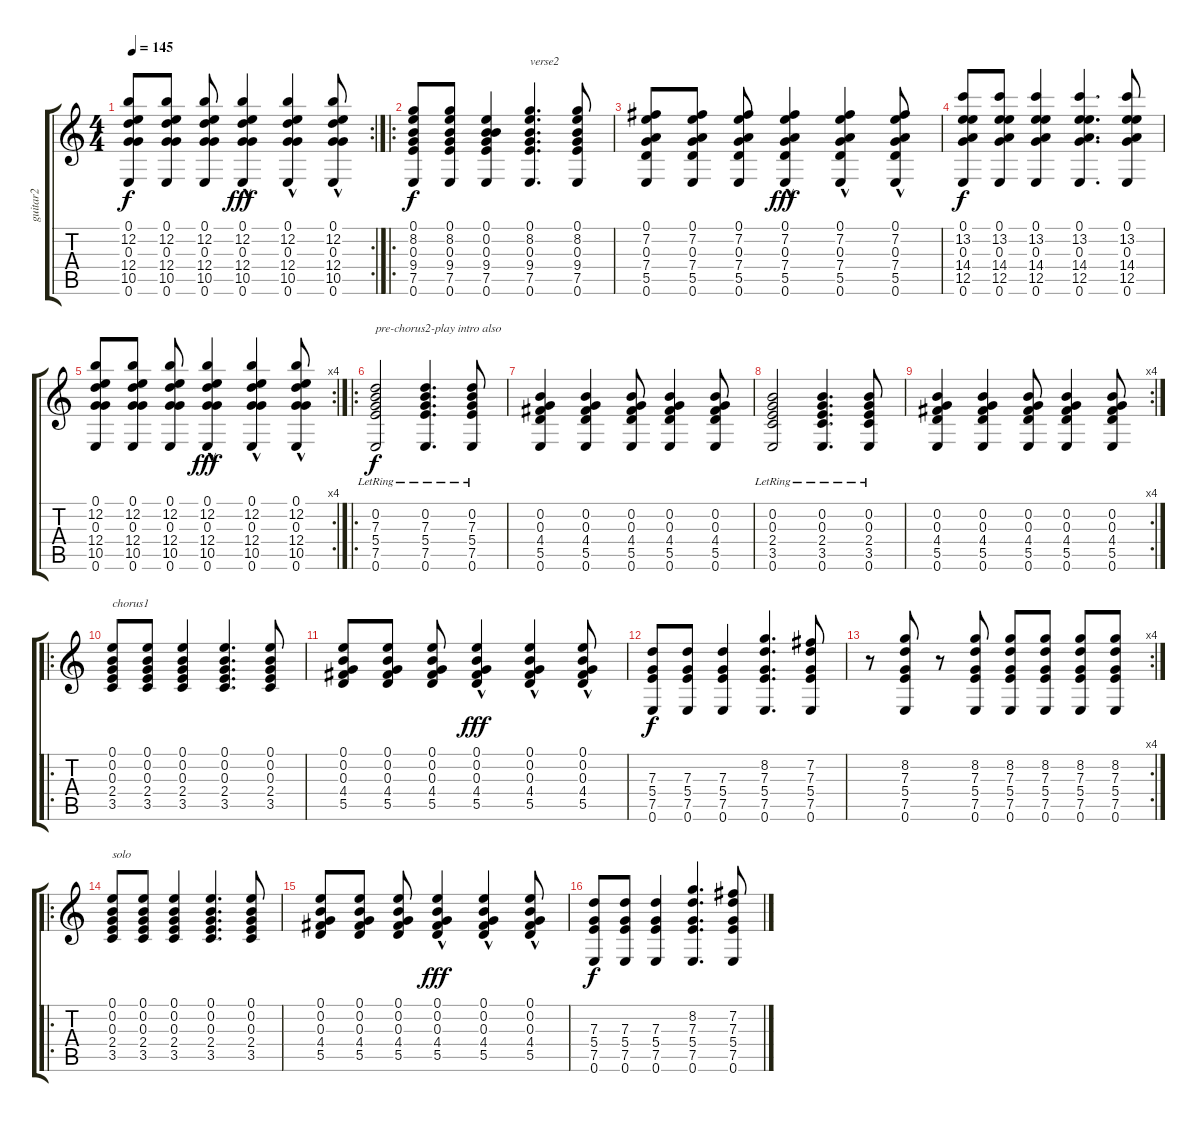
\track ("guitar2" "guitar2") {instrument acousticguitarsteel}
\staff {score tabs}
\tuning (E4 B3 G3 D3 A2 E2) {hide}
\rc 2
\ts (4 4)
\tempo 145
\clef g2
\ks c
(0.1 12.2 0.3 12.4 10.5 0.6).8{dy f} (0.1 12.2 0.3 12.4 10.5 0.6).8 (0.1 12.2 0.3 12.4 10.5 0.6).8 (0.1 12.2 0.3 12.4{hac} 10.5 0.6).4{dy fff} (0.1 12.2{hac} 0.3 12.4 10.5 0.6).4 (0.1 12.2{hac} 0.3 12.4 10.5 0.6).8 |
\ro
(0.1 8.2 0.3 9.4 7.5 0.6).8{dy f} (0.1 8.2 0.3 9.4 7.5 0.6).8 (0.1 0.2 0.3 9.4 7.5 0.6).4 (0.1 8.2 0.3 9.4 7.5 0.6).4{d txt "verse2"} (0.1 8.2 0.3 9.4 7.5 0.6).8 |
(0.1 7.2 0.3 7.4 5.5 0.6).8 (0.1 7.2 0.3 7.4 5.5 0.6).8 (0.1 7.2 0.3 7.4 5.5 0.6).8 (0.1 7.2 0.3 7.4{hac} 5.5 0.6).4{dy fff} (0.1 7.2{hac} 0.3 7.4 5.5 0.6).4 (0.1 7.2{hac} 0.3 7.4 5.5 0.6).8 |
(0.1 13.2 0.3 14.4 12.5 0.6).8{dy f} (0.1 13.2 0.3 14.4 12.5 0.6).8 (0.1 13.2 0.3 14.4 12.5 0.6).4 (0.1 13.2 0.3 14.4 12.5 0.6).4{d} (0.1 13.2 0.3 14.4 12.5 0.6).8 |
\rc 4
(0.1 12.2 0.3 12.4 10.5 0.6).8 (0.1 12.2 0.3 12.4 10.5 0.6).8 (0.1 12.2 0.3 12.4 10.5 0.6).8 (0.1 12.2 0.3 12.4{hac} 10.5 0.6).4{dy fff} (0.1 12.2{hac} 0.3 12.4 10.5 0.6).4 (0.1 12.2{hac} 0.3 12.4 10.5 0.6).8 |
\ro
(0.2 7.3{lr} 5.4{lr} 7.5{lr} 0.6{lr}).2{txt "pre-chorus2-play intro also" dy f} (0.2 7.3{lr} 5.4{lr} 7.5{lr} 0.6{lr}).4{d} (0.2 7.3{lr} 5.4{lr} 7.5{lr} 0.6{lr}).8 |
(0.2 0.3 4.4 5.5 0.6).4 (0.2 0.3 4.4 5.5 0.6).4 (0.2 0.3 4.4 5.5 0.6).8 (0.2 0.3 4.4 5.5 0.6).4 (0.2 0.3 4.4 5.5 0.6).8 |
(0.2 0.3{lr} 2.4{lr} 3.5{lr} 0.6{lr}).2 (0.2 0.3{lr} 2.4{lr} 3.5{lr} 0.6{lr}).4{d} (0.2 0.3{lr} 2.4{lr} 3.5{lr} 0.6{lr}).8 |
\rc 4
(0.2 0.3 4.4 5.5 0.6).4 (0.2 0.3 4.4 5.5 0.6).4 (0.2 0.3 4.4 5.5 0.6).8 (0.2 0.3 4.4 5.5 0.6).4 (0.2 0.3 4.4 5.5 0.6).8 |
\ro
(0.1 0.2 0.3 2.4 3.5).8{txt "chorus1"} (0.1 0.2 0.3 2.4 3.5).8 (0.1 0.2 0.3 2.4 3.5).4 (0.1 0.2 0.3 2.4 3.5).4{d} (0.1 0.2 0.3 2.4 3.5).8 |
(0.1 0.2 0.3 4.4 5.5).8 (0.1 0.2 0.3 4.4 5.5).8 (0.1 0.2 0.3 4.4 5.5).8 (0.1 0.2 0.3 4.4{hac} 5.5).4{dy fff} (0.1 0.2{hac} 0.3 4.4 5.5).4 (0.1 0.2{hac} 0.3 4.4 5.5).8 |
(7.3 5.4 7.5 0.6).8{dy f} (7.3 5.4 7.5 0.6).8 (7.3 5.4 7.5 0.6).4 (8.2 7.3 5.4 7.5 0.6).4{d} (7.2 7.3 5.4 7.5 0.6).8 |
\rc 4
r.8 (8.2 7.3 5.4 7.5 0.6).8 r.8 (8.2 7.3 5.4 7.5 0.6).8 (8.2 7.3 5.4 7.5 0.6).8 (8.2 7.3 5.4 7.5 0.6).8 (8.2 7.3 5.4 7.5 0.6).8 (8.2 7.3 5.4 7.5 0.6).8 |
\ro
(0.1 0.2 0.3 2.4 3.5).8{txt "solo"} (0.1 0.2 0.3 2.4 3.5).8 (0.1 0.2 0.3 2.4 3.5).4 (0.1 0.2 0.3 2.4 3.5).4{d} (0.1 0.2 0.3 2.4 3.5).8 |
(0.1 0.2 0.3 4.4 5.5).8 (0.1 0.2 0.3 4.4 5.5).8 (0.1 0.2 0.3 4.4 5.5).8 (0.1 0.2 0.3 4.4{hac} 5.5).4{dy fff} (0.1 0.2{hac} 0.3 4.4 5.5).4 (0.1 0.2{hac} 0.3 4.4 5.5).8 |
(7.3 5.4 7.5 0.6).8{dy f} (7.3 5.4 7.5 0.6).8 (7.3 5.4 7.5 0.6).4 (8.2 7.3 5.4 7.5 0.6).4{d} (7.2 7.3 5.4 7.5 0.6).8
